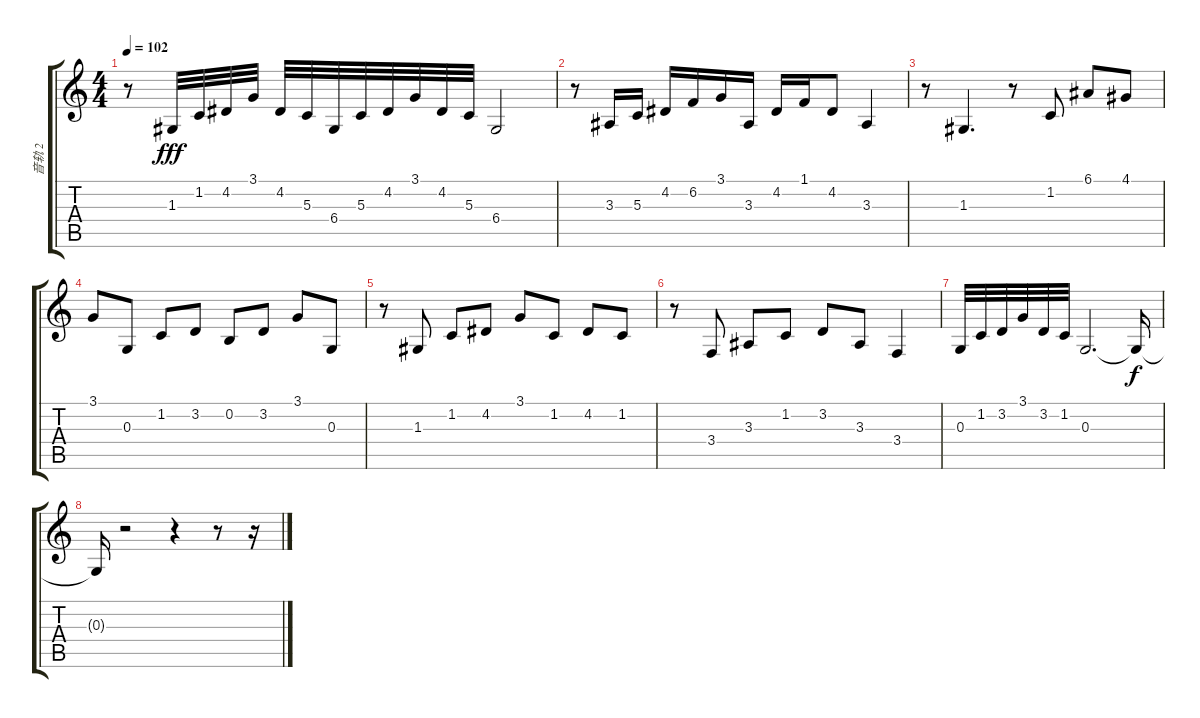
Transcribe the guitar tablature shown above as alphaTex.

\track ("音轨 2" "音轨 2") {instrument orchestralharp}
\staff {score tabs}
\tuning (E4 B3 G3 D3 A2 E2) {hide}
\ts (4 4)
\tempo 102
\clef g2
\ks c
r.8{dy fff} 1.3.32 1.2.32 4.2.32 3.1.32 4.2.32 5.3.32 6.4.32 5.3.32 4.2.32 3.1.32 4.2.32 5.3.32 6.4.2 |
r.8 3.3.16 5.3.16 4.2.16 6.2.16 3.1.16 3.3.16 4.2.16 1.1.16 4.2.8 3.3.4 |
r.8 1.3.4{d} r.8 1.2.8 6.1.8 4.1.8 |
3.1.8 0.3.8 1.2.8 3.2.8 0.2.8 3.2.8 3.1.8 0.3.8 |
r.8 1.3.8 1.2.8 4.2.8 3.1.8 1.2.8 4.2.8 1.2.8 |
r.8 3.4.8 3.3.8 1.2.8 3.2.8 3.3.8 3.4.4 |
0.3.32 1.2.32 3.2.32 3.1.32 3.2.32 1.2.32 0.3.2{d} 0.3{t}.16{dy f} |
0.3{t}.16 r.2 r.4 r.8 r.16
